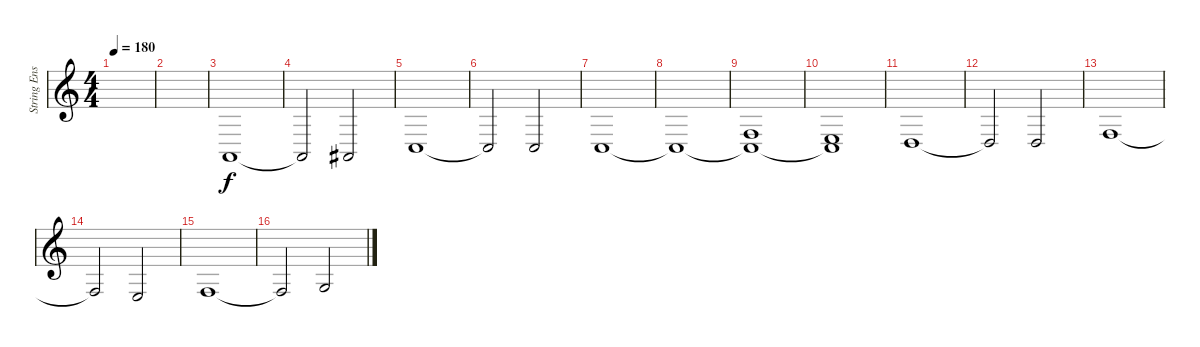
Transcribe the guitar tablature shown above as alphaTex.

\track ("String Ensemble" "String Ens") {instrument stringensemble1}
\staff {score}
\tuning (E4 B3 G3 D3 A2 D2) {hide}
\ts (4 4)
\tempo 180
\clef g2
\ks c
|
|
7.6.1 |
7.6{t}.2 8.6.2 |
10.6.1 |
10.6{t}.2 10.6.2 |
10.6.1 |
10.6{t}.1 |
(8.5 10.6{t}).1 |
(7.5 10.6{t}).1 |
5.5.1 |
5.5{t}.2 5.5.2 |
8.5.1 |
8.5{t}.2 7.5.2 |
8.5.1 |
8.5{t}.2 10.5.2
